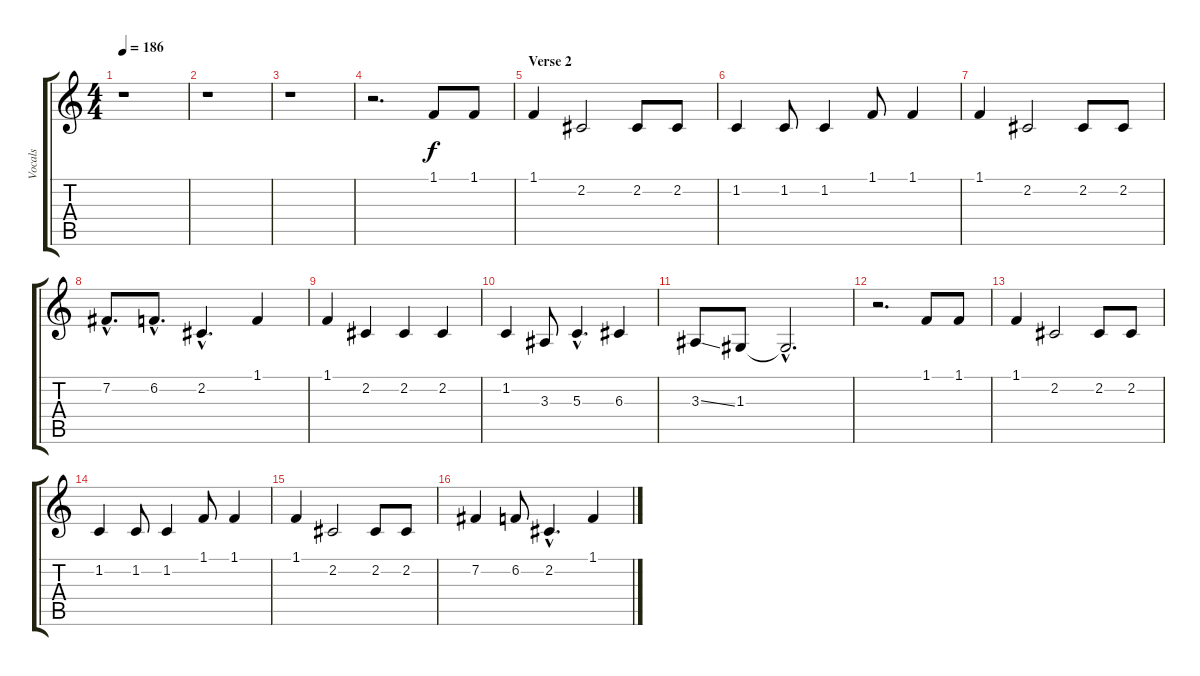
\track ("Vocals" "Vocals") {instrument englishhorn}
\staff {score tabs}
\tuning (E4 B3 G3 D3 A2 E2) {hide}
\ts (4 4)
\tempo 186
\clef g2
\ks c
r.1{dy f} |
r.1 |
r.1 |
r.2{d} 1.1.8 1.1.8 |
\section ("" "Verse 2")
1.1.4 2.2.2 2.2.8 2.2.8 |
1.2.4 1.2.8 1.2.4 1.1.8 1.1.4 |
1.1.4 2.2.2 2.2.8 2.2.8 |
7.2{hac}.8{d} 6.2{hac}.8{d} 2.2{hac}.4{d} 1.1.4 |
1.1.4 2.2.4 2.2.4 2.2.4 |
1.2.4 3.3.8 5.3{hac}.4{d} 6.3.4 |
3.3{ss}.8 1.3.8 1.3{hac t}.2{d} |
r.2{d} 1.1.8 1.1.8 |
1.1.4 2.2.2 2.2.8 2.2.8 |
1.2.4 1.2.8 1.2.4 1.1.8 1.1.4 |
1.1.4 2.2.2 2.2.8 2.2.8 |
7.2.4 6.2.8 2.2{hac}.4{d} 1.1.4
